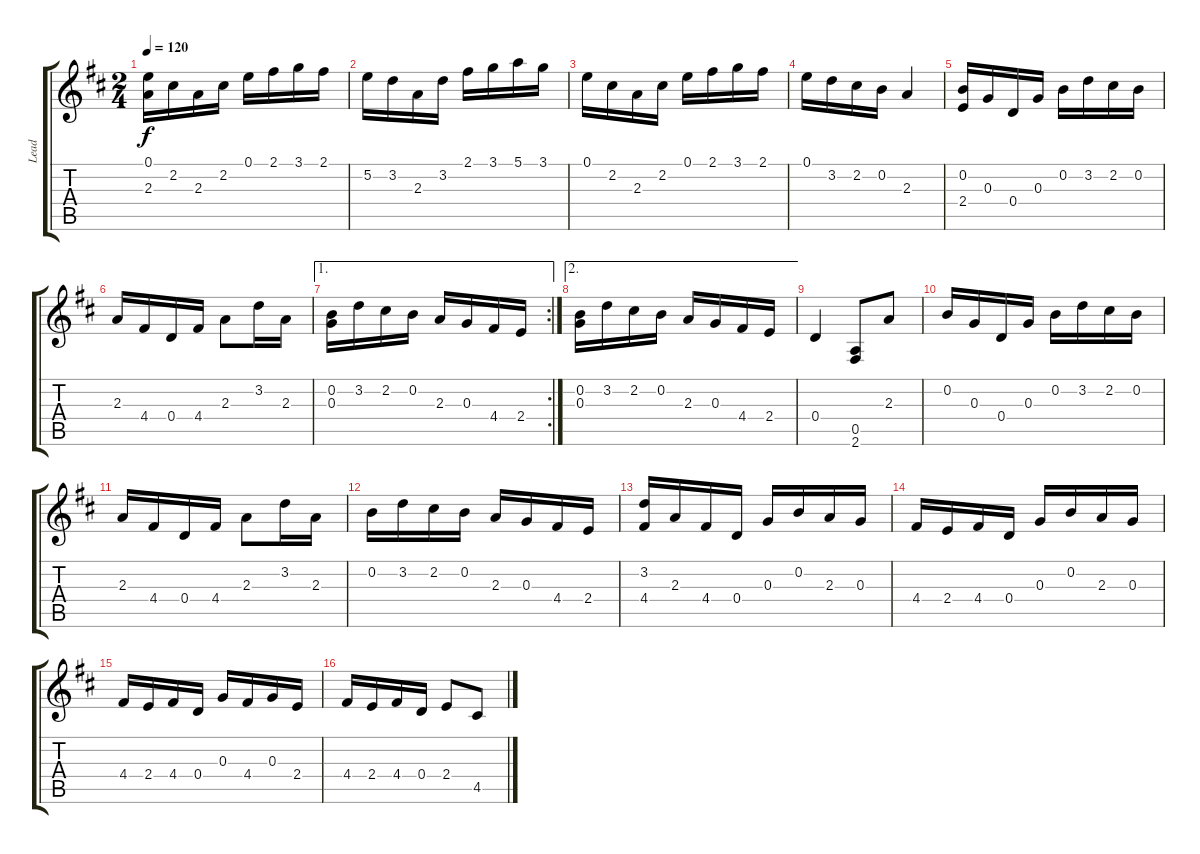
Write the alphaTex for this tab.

\track ("Lead" "Lead") {instrument contrabass}
\staff {score tabs}
\tuning (E4 B3 G3 D3 A2 E2) {hide}
\ts (2 4)
\tempo 120
\clef g2
\ks d
(0.1 2.3).16{dy f} 2.2.16 2.3.16 2.2.16 0.1.16 2.1.16 3.1.16 2.1.16 |
5.2.16 3.2.16 2.3.16 3.2.16 2.1.16 3.1.16 5.1.16 3.1.16 |
0.1.16 2.2.16 2.3.16 2.2.16 0.1.16 2.1.16 3.1.16 2.1.16 |
0.1.16 3.2.16 2.2.16 0.2.16 2.3.4 |
(0.2 2.4).16 0.3.16 0.4.16 0.3.16 0.2.16 3.2.16 2.2.16 0.2.16 |
2.3.16 4.4.16 0.4.16 4.4.16 2.3.8 3.2.16 2.3.16 |
\ae 1
\rc 2
(0.2 0.3).16 3.2.16 2.2.16 0.2.16 2.3.16 0.3.16 4.4.16 2.4.16 |
\ae 2
(0.2 0.3).16 3.2.16 2.2.16 0.2.16 2.3.16 0.3.16 4.4.16 2.4.16 |
0.4.4 (0.5 2.6).8 2.3.8 |
0.2.16 0.3.16 0.4.16 0.3.16 0.2.16 3.2.16 2.2.16 0.2.16 |
2.3.16 4.4.16 0.4.16 4.4.16 2.3.8 3.2.16 2.3.16 |
0.2.16 3.2.16 2.2.16 0.2.16 2.3.16 0.3.16 4.4.16 2.4.16 |
(3.2 4.4).16 2.3.16 4.4.16 0.4.16 0.3.16 0.2.16 2.3.16 0.3.16 |
4.4.16 2.4.16 4.4.16 0.4.16 0.3.16 0.2.16 2.3.16 0.3.16 |
4.4.16 2.4.16 4.4.16 0.4.16 0.3.16 4.4.16 0.3.16 2.4.16 |
4.4.16 2.4.16 4.4.16 0.4.16 2.4.8 4.5.8
